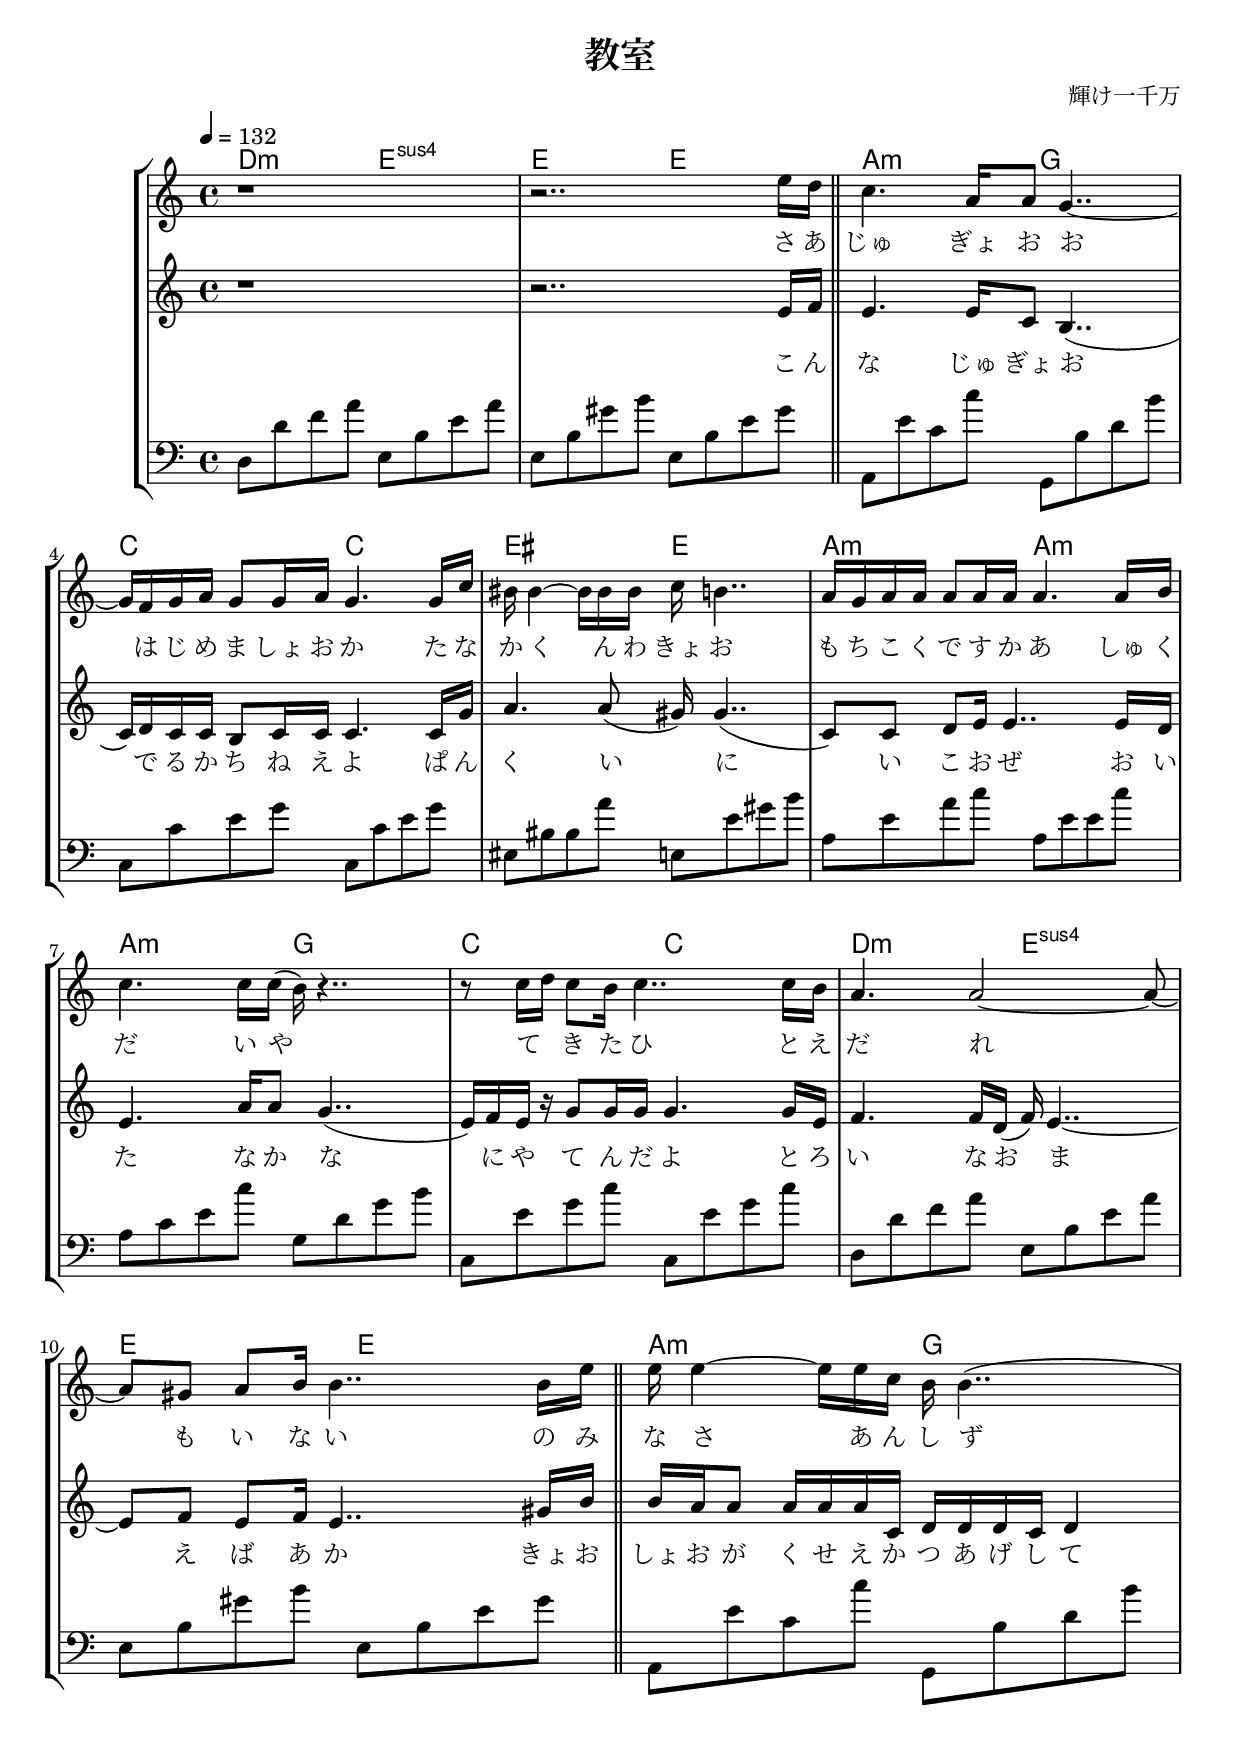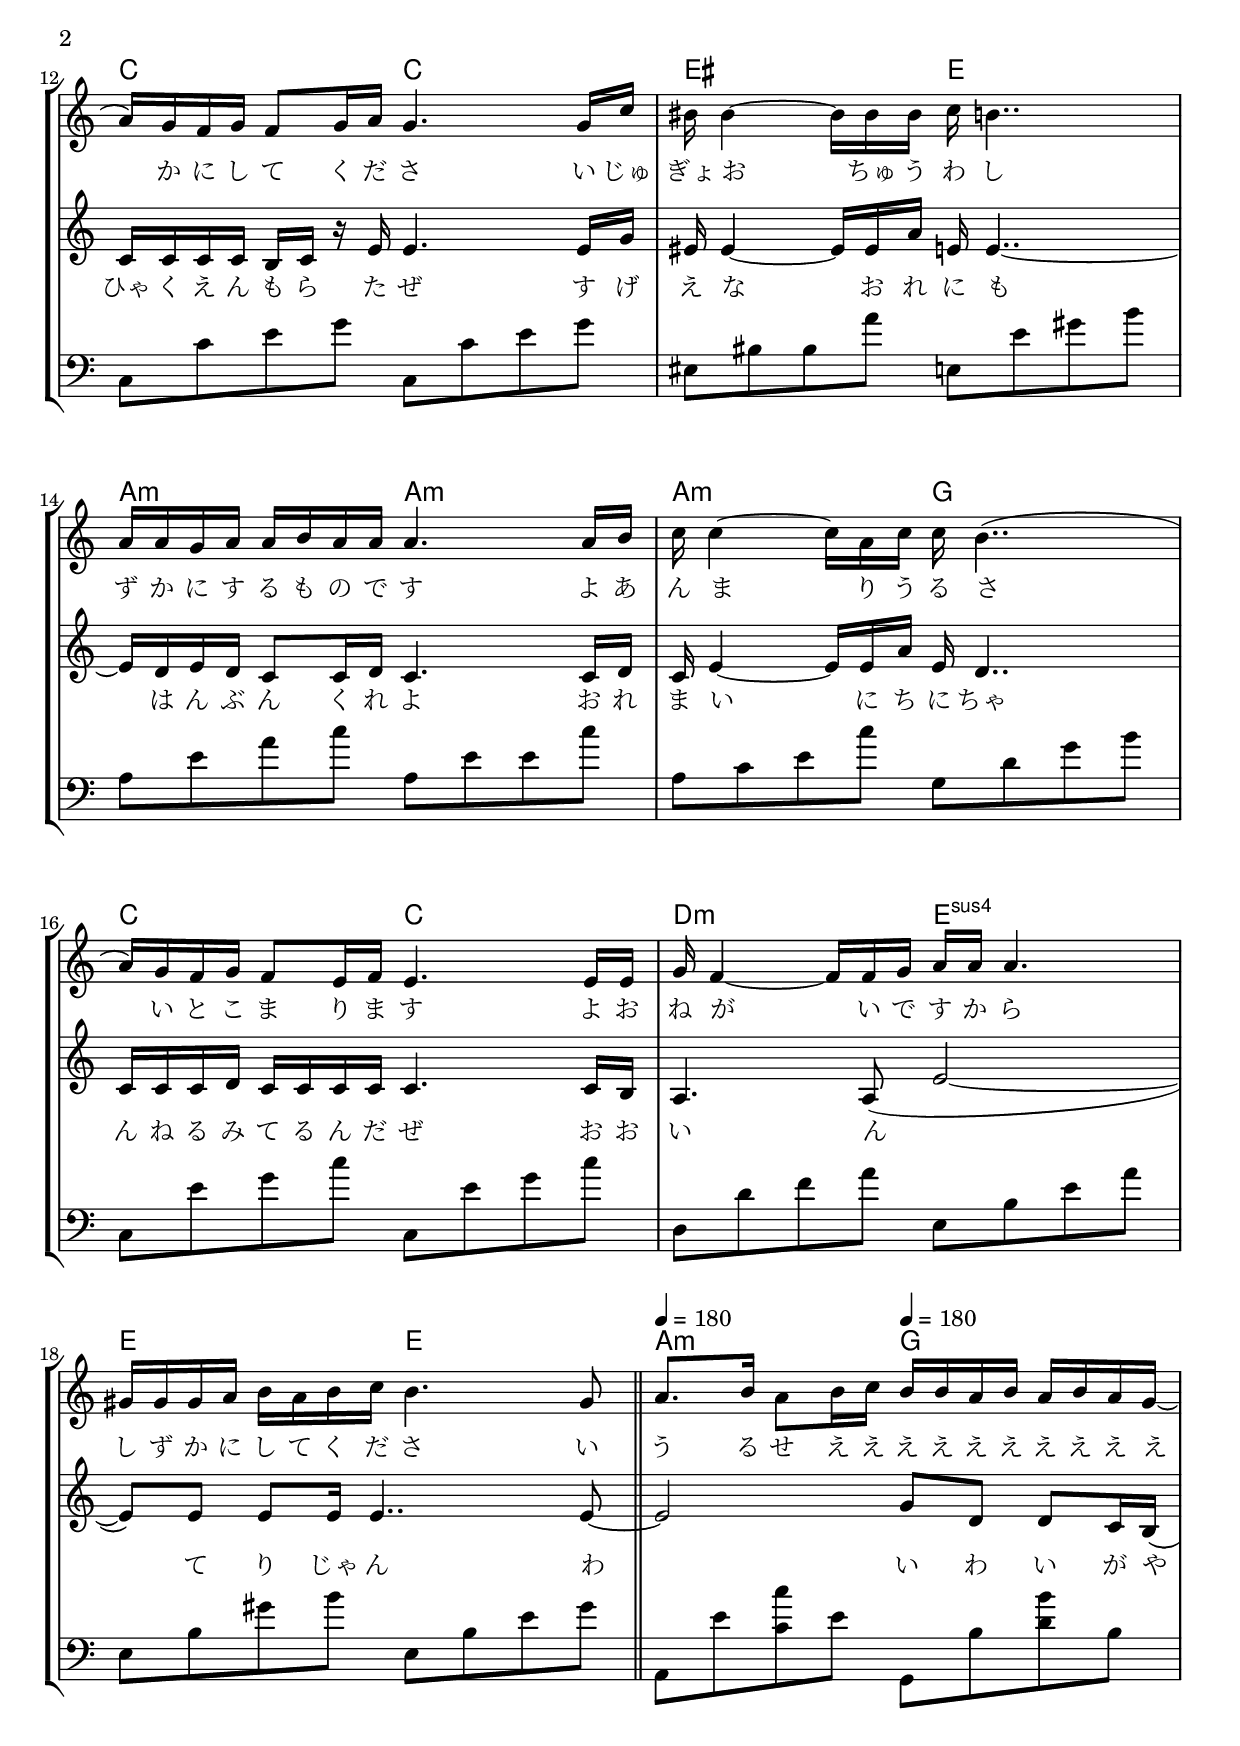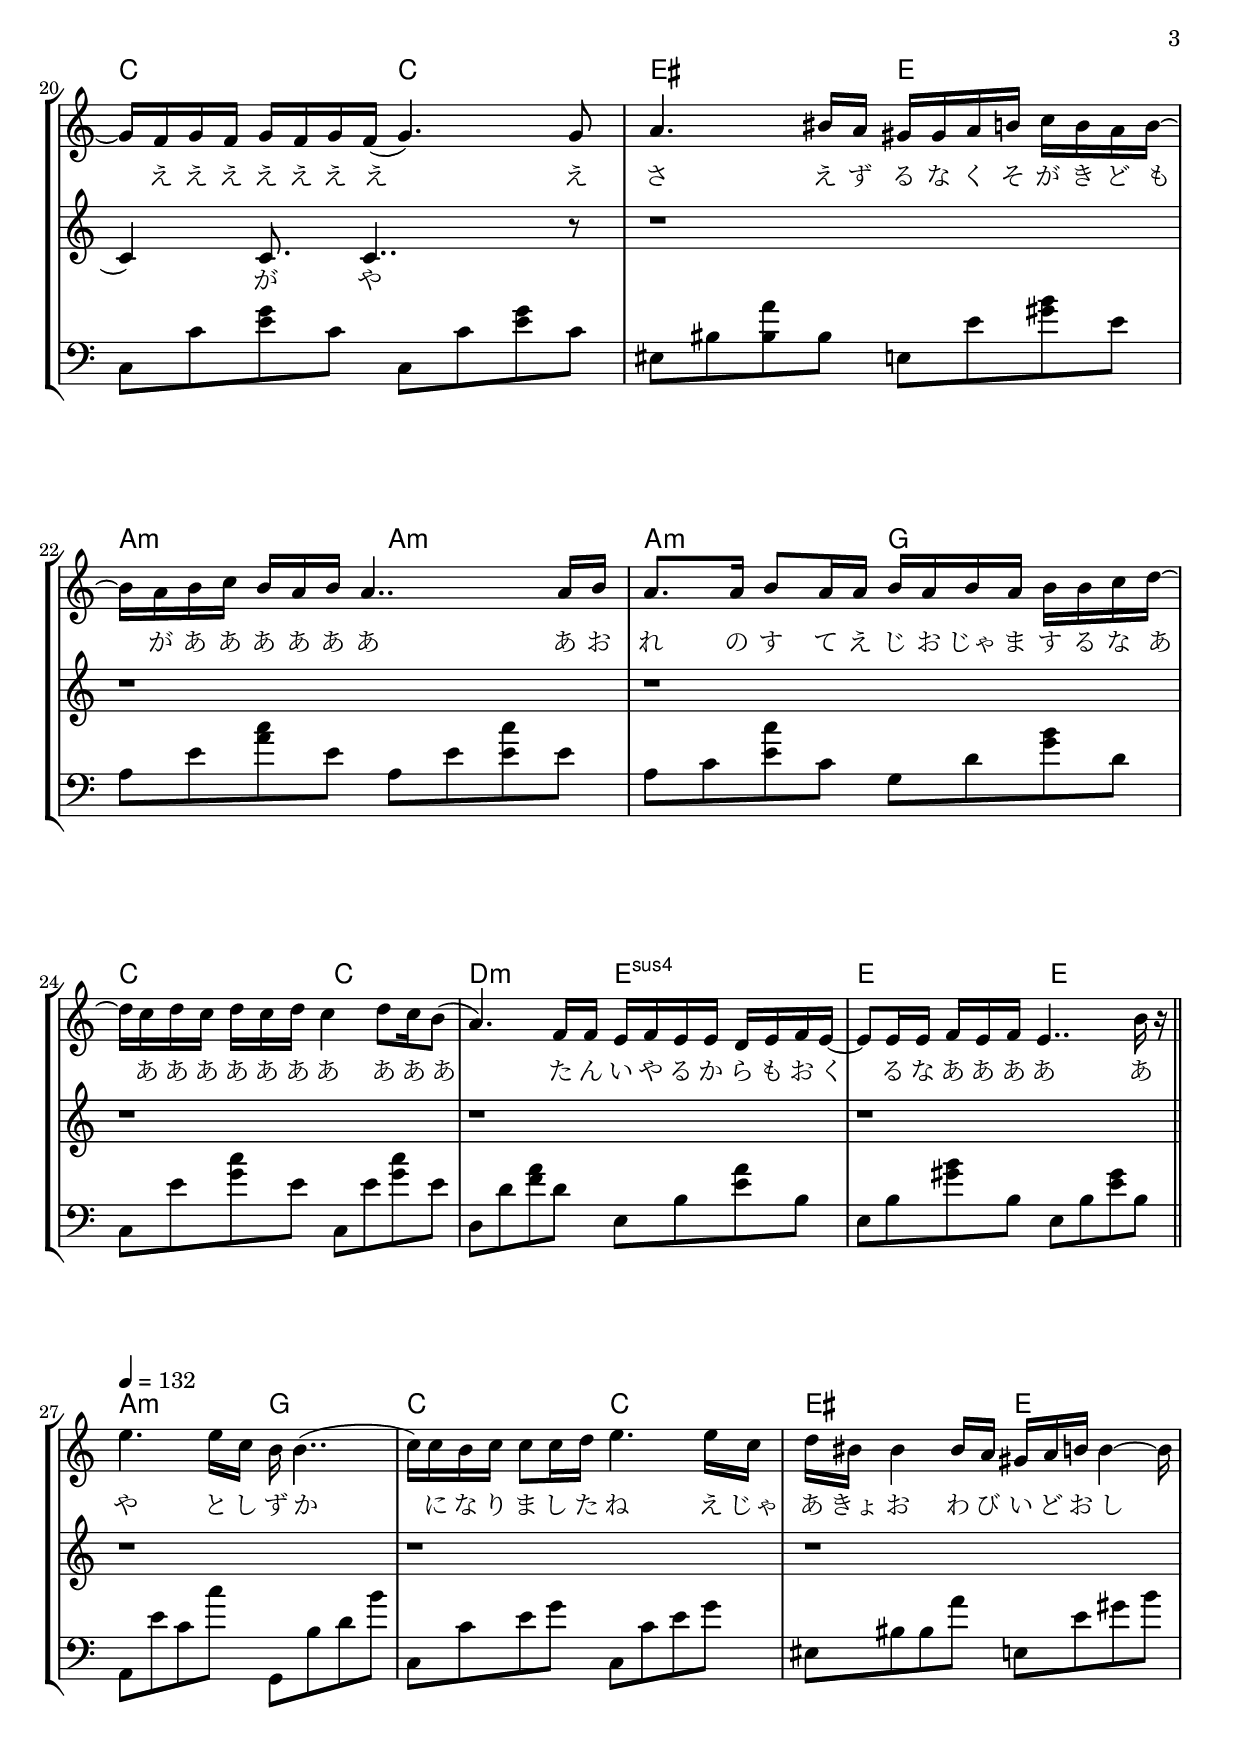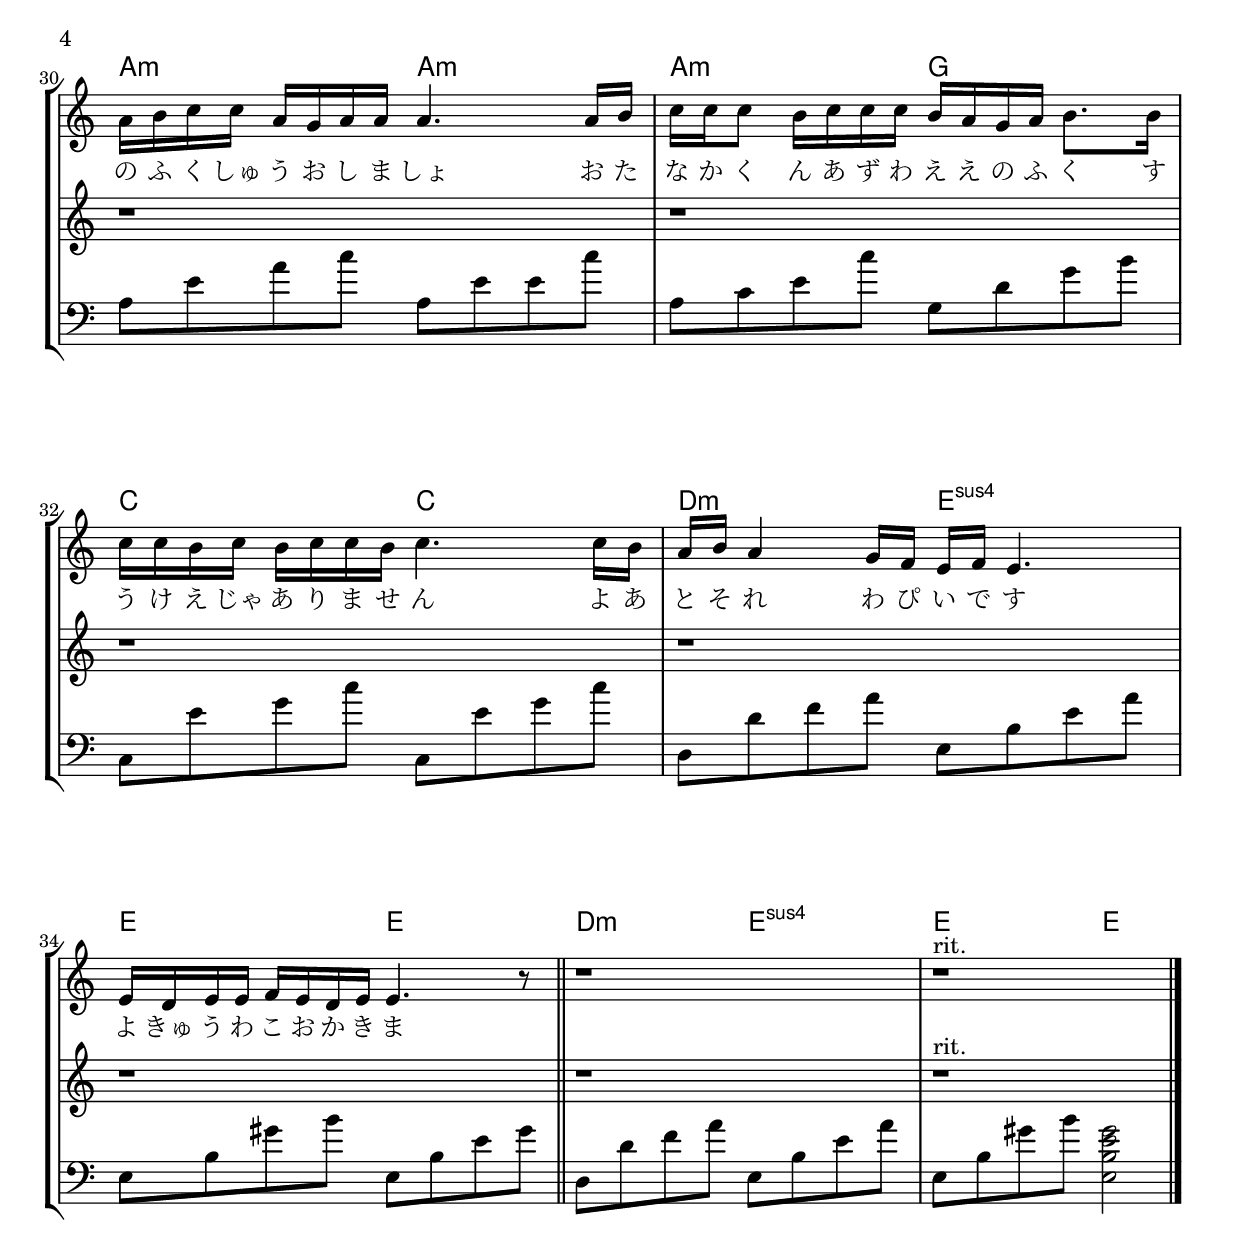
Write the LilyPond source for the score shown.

\version "2.12.1"

\header {
	title = \markup {教室}
	composer = \markup \center-column {輝け一千万}
}

harmony = \chordmode {
	d2:m e:sus4 e e 

	a:m g c c eis e a:m a:m a:m g c c d:m e:sus4 e e 

	a:m g c c eis e a:m a:m a:m g c c d:m e:sus4 e e 

	a:m g c c eis e a:m a:m a:m g c c d:m e:sus4 e e 

	a:m g c c eis e a:m a:m a:m g c c d:m e:sus4 e e 

	d:m e:sus4 e e 
}

melody = {
	\key c \major
	\tempo 4 = 132
	r1 | r2.. 
	\set Staff.midiInstrument = #"mmi0.38"
	e''16  d''16 
	c''4.  a'16  a'8  g'4..~ 
	g'16  f'16  g'16  a'16  g'8  g'16  a'16  g'4.  g'16  c''16 
	bis'16  bis'4~bis'16  bis'16  bis'16  c''16  b'4.. 
	a'16  g'16  a'16  a'16  a'8  a'16  a'16  a'4.  a'16  b'16 
	c''4.  c''16  c''16  (b'16)  r4..~ 
	r8  c''16  d''16  c''8  b'16  c''4..  c''16  b'16 
	a'4.  a'2~a'8~ 
	a'8  gis'8  a'8  b'16  b'4..  	\set Staff.midiInstrument = #"mmi0.38"
	b'16  e''16 
	e''16  e''4~e''16  e''16  c''16  b'16  b'4.. 
	(a'16)  g'16  f'16  g'16  f'8  g'16  a'16  g'4.  g'16  c''16 
	bis'16  bis'4~bis'16  bis'16  bis'16  c''16  b'4.. 
	a'16  a'16  g'16  a'16  a'16  b'16  a'16  a'16  a'4.  a'16  b'16 
	c''16  c''4~c''16  a'16  c''16  c''16  b'4.. 
	(a'16)  g'16  f'16  g'16  f'8  e'16  f'16  e'4.  e'16  e'16 
	g'16  f'4~f'16  f'16  g'16  a'16  a'16  a'4. 
	gis'16  gis'16  gis'16  a'16  b'16  a'16  b'16  c''16  b'4.  	\set Staff.midiInstrument = #"mmi0.52"
	gis'8 
		\tempo 4 = 180
a'8.  b'16  a'8  b'16  c''16  b'16  b'16  a'16  b'16  a'16  b'16  a'16  g'16~ 
	g'16  f'16  g'16  f'16  g'16  f'16  g'16  f'16  (g'4.)  g'8 
	a'4.  bis'16  a'16  gis'16  gis'16  a'16  b'16  c''16  b'16  a'16  b'16~ 
	b'16  a'16  b'16  c''16  b'16  a'16  b'16  a'4..  a'16  b'16 
	a'8.  a'16  b'8  a'16  a'16  b'16  a'16  b'16  a'16  b'16  b'16  c''16  d''16~ 
	d''16  c''16  d''16  c''16  d''16  c''16  d''16  c''4  d''8  c''16  b'8 
	(a'4.)  f'16  f'16  e'16  f'16  e'16  e'16  d'16  e'16  f'16  e'16~ 
	e'8  e'16  e'16  f'16  e'16  f'16  e'4..  	\set Staff.midiInstrument = #"mmi0.38"
	b'16  r16 
		\tempo 4 = 132
e''4.  e''16  c''16  b'16  b'4.. 
	(c''16)  c''16  b'16  c''16  c''8  c''16  d''16  e''4.  e''16  c''16 
	d''16  bis'16  bis'4  bis'16  a'16  gis'16  a'16  b'16  b'4~b'16 
	a'16  b'16  c''16  c''16  a'16  g'16  a'16  a'16  a'4.  a'16  b'16 
	c''16  c''16  c''8  b'16  c''16  c''16  c''16  b'16  a'16  g'16  a'16  b'8.  b'16 
	c''16  c''16  b'16  c''16  b'16  c''16  c''16  b'16  c''4.  c''16  b'16 
	a'16  b'16  a'4  g'16  f'16  e'16  f'16  e'4. 
	e'16  d'16  e'16  e'16  f'16  e'16  d'16  e'16  e'4.  	r8 	r1 | r1^"rit." \bar "|."
}

words = \lyricmode {
	
	さ  あ  じゅ  ぎょ  お  お  は  じ  め  ま  しょ  お  か  た  な  か  く  ん  わ  きょ  お  も  ち  こ  く  で  す  か  あ  しゅ  く  だ  い  や  て  き  た  ひ  と  え  だ  れ  も  い  な  い  の  
	み  な  さ  あ  ん  し  ず  か  に  し  て  く  だ  さ  い  じゅ  ぎょ  お  ちゅ  う  わ  し  ず  か  に  す  る  も  の  で  す  よ  あ  ん  ま  り  う  る  さ  い  と  こ  ま  り  ま  す  よ  お  ね  が  い  で  す  か  ら  し  ず  か  に  し  て  く  だ  さ  い  
	う  る  せ  え  え  え  え  え  え  え  え  え  え  え  え  え  え  え  え  え  え  さ  え  ず  る  な  く  そ  が  き  ど  も  が  あ  あ  あ  あ  あ  あ  あ  お  れ  の  す  て  え  じ  お  じゃ  ま  す  る  な  あ  あ  あ  あ  あ  あ  あ  あ  あ  あ  あ  た  ん  い  や  る  か  ら  も  お  く  る  な  あ  あ  あ  あ  あ  
	や  と  し  ず  か  に  な  り  ま  し  た  ね  え  じゃ  あ  きょ  お  わ  び  い  ど  お  し  の  ふ  く  しゅ  う  お  し  ま  しょ  お  た  な  か  く  ん  あ  ず  わ  え  え  の  ふ  く  す  う  け  え  じゃ  あ  り  ま  せ  ん  よ  あ  と  そ  れ  わ  ぴ  い  で  す  よ  きゅ  う  わ  こ  お  か  き  ま  す  
	
}

secondmelody = {
	\key c \major
	\tempo 4 = 132
	r1 | r2.. 
	\set Staff.midiInstrument = #"mmi0.34"
	e'16  f'16 
	e'4.  e'16  c'8  b4.. 
	(c'16)  d'16  c'16  c'16  b8  c'16  c'16  c'4.  c'16  g'16 
	a'4.  a'8  (gis'16)  gis'4.. 
	(c'8)  c'8  d'8  e'16  e'4..  e'16  d'16 
	e'4.  a'16  a'8  g'4.. 
	(e'16)  f'16  e'16  r16  g'8  g'16  g'16  g'4.  g'16  e'16 
	f'4.  f'16  d'16  (f'16)  e'4..~ 
	e'8  f'8  e'8  f'16  e'4..  	\set Staff.midiInstrument = #"mmi0.34"
	gis'16  b'16 
	b'16  a'16  a'8  a'16  a'16  a'16  c'16  d'16  d'16  d'16  c'16  d'4 
	c'16  c'16  c'16  c'16  b16  c'16  r16  e'16  e'4.  e'16  g'16 
	eis'16  eis'4~eis'16  eis'16  a'16  e'16  e'4..~ 
	e'16  d'16  e'16  d'16  c'8  c'16  d'16  c'4.  c'16  d'16 
	c'16  e'4~e'16  e'16  a'16  e'16  d'4.. 
	c'16  c'16  c'16  d'16  c'16  c'16  c'16  c'16  c'4.  c'16  b16 
	a4.  a8  (e'2~ 
	e'8)  e'8  e'8  e'16  e'4..  	\set Staff.midiInstrument = #"mmi0.34"
	e'8~ 
	e'2  	\tempo 4 = 180
g'8  d'8  d'8  c'16  b16 
	(c'4)  c'8.  c'4..  	r8 r1 r1 r1 r1 r1 r1 	\tempo 4 = 132
	r1 | r1 | r1 | r1 | r1 | r1 | r1 | r1   
	r1 | r1^"rit." \bar "|."
}

secondwords = \lyricmode {
	
	こ  ん  な  じゅ  ぎょ  お  で  る  か  ち  ね  え  よ  ぱ  ん  く  い  に  い  こ  お  ぜ  お  い  た  な  か  な  に  や  て  ん  だ  よ  と  ろ  い  な  お  ま  え  ば  あ  か  
	きょ  お  しょ  お  が  く  せ  え  か  つ  あ  げ  し  て  ひゃ  く  え  ん  も  ら  た  ぜ  す  げ  え  な  お  れ  に  も  は  ん  ぶ  ん  く  れ  よ  お  れ  ま  い  に  ち  に  ちゃ  ん  ね  る  み  て  る  ん  だ  ぜ  お  お  い  ん  て  り  じゃ  ん  
	わ  い  わ  い  が  や  が  や  
	
	
}

tempochange = {
	\tempo 4 = 132
	r1 | r1 \bar "||"
	\tempo 4 = 132
	r1 | r1 | r1 | r1 | r1 | r1 | r1 | r1 \bar "||"
	\tempo 4 = 132
	r1 | r1 | r1 | r1 | r1 | r1 | r1 | r1 \bar "||"
	\tempo 4 = 180
	r1 | r1 | r1 | r1 | r1 | r1 | r1 | r1 \bar "||"
	\tempo 4 = 132
	r1 | r1 | r1 | r1 | r1 | r1 | r1 | r1 \bar "||"
	\tempo 4 = 132
	r1 | \tempo 4 = 99 r2 \tempo 4 = 88 r2 \bar "|."
}

mainacc = {
	\clef bass
	\set Staff.midiInstrument = #"Koto"
	\key c \major
	\tempo 4 = 132
	d8 d'8 f'8 a'8
	e8 b8 e'8 a'8
	e8 b8 gis'8 b'8
	e8 b8 e'8 gis'8
	\bar "||"

	\set Staff.midiInstrument = #"Music box"
	a,8 e'8 c'8 c''8
	g,8 b8 d'8 b'8
	c8 c'8 e'8 g'8
	c8 c'8 e'8 g'8
	eis8 bis8 bis8 a'8
	e8 e'8 gis'8 b'8
	a8 e'8 a'8 c''8
	a8 e'8 e'8 c''8
	a8 c'8 e'8 c''8
	g8 d'8 g'8 b'8
	c8 e'8 g'8 c''8
	c8 e'8 g'8 c''8
	d8 d'8 f'8 a'8
	e8 b8 e'8 a'8
	e8 b8 gis'8 b'8
	e8 b8 e'8 gis'8
	\bar "||"

	\set Staff.midiInstrument = #"Music box"
	a,8 e'8 c'8 c''8
	g,8 b8 d'8 b'8
	c8 c'8 e'8 g'8
	c8 c'8 e'8 g'8
	eis8 bis8 bis8 a'8
	e8 e'8 gis'8 b'8
	a8 e'8 a'8 c''8
	a8 e'8 e'8 c''8
	a8 c'8 e'8 c''8
	g8 d'8 g'8 b'8
	c8 e'8 g'8 c''8
	c8 e'8 g'8 c''8
	d8 d'8 f'8 a'8
	e8 b8 e'8 a'8
	e8 b8 gis'8 b'8
	e8 b8 e'8 gis'8
	\bar "||"

	\set Staff.midiInstrument = #"FX 7 (echoes)"
	\tempo 4 = 180
	a,8 e' <c' c''> e'
	g,8 b <d' b'> b
	c8 c' <e' g'> c'
	c8 c' <e' g'> c'
	eis8 bis <bis a'> bis
	e8 e' <gis' b'> e'
	a8 e' <a' c''> e'
	a8 e' <e' c''> e'
	a8 c' <e' c''> c'
	g8 d' <g' b'> d'
	c8 e' <g' c''> e'
	c8 e' <g' c''> e'
	d8 d' <f' a'> d'
	e8 b <e' a'> b
	e8 b <gis' b'> b
	e8 b <e' gis'> b
	\bar "||"

	\set Staff.midiInstrument = #"Koto"
	\tempo 4 = 132
	a,8 e'8 c'8 c''8
	g,8 b8 d'8 b'8
	c8 c'8 e'8 g'8
	c8 c'8 e'8 g'8
	eis8 bis8 bis8 a'8
	e8 e'8 gis'8 b'8
	a8 e'8 a'8 c''8
	a8 e'8 e'8 c''8
	a8 c'8 e'8 c''8
	g8 d'8 g'8 b'8
	c8 e'8 g'8 c''8
	c8 e'8 g'8 c''8
	d8 d'8 f'8 a'8
	e8 b8 e'8 a'8
	e8 b8 gis'8 b'8
	e8 b8 e'8 gis'8
	\bar "||"

	\set Staff.midiInstrument = #"Koto"
	d8 d'8 f'8 a'8
	e8 b8 e'8 a'8
	e8 b8 gis'8 b'8
	<e b e' gis'>2
	\bar "|."
}

subacc = {
	\clef bass
	\set Staff.midiInstrument = #"FX 4 (atmosphere)"
	\key c \major
	\tempo 4 = 132
	r8 d8 <d' f' a'>4
	e64~ <e~ b~> <e~ b~ e'~> <e b e' a'>~ <e b e' a'>4..
	r8 e8 <b gis' b'>4
	e64~ <e~ b~> <e~ b~ e'~> <e b e' gis'>~ <e b e' gis'>4..
	\bar "||"

	\set Staff.midiInstrument = #"Clav"
	r8 a,8 <e' c' c''>4
	g,64~ <g,~ b~> <g,~ b~ d'~> <g, b d' b'>~ <g, b d' b'>4..
	r8 c8 <c' e' g'>4
	c64~ <c~ c'~> <c~ c'~ e'~> <c c' e' g'>~ <c c' e' g'>4..
	r8 eis8 <bis bis a'>4
	e64~ <e~ e'~> <e~ e'~ gis'~> <e e' gis' b'>~ <e e' gis' b'>4..
	r8 a8 <e' a' c''>4
	a64~ <a~ e'~> <a~ e'~ e'~> <a e' e' c''>~ <a e' e' c''>4..
	r8 a8 <c' e' c''>4
	g64~ <g~ d'~> <g~ d'~ g'~> <g d' g' b'>~ <g d' g' b'>4..
	r8 c8 <e' g' c''>4
	c64~ <c~ e'~> <c~ e'~ g'~> <c e' g' c''>~ <c e' g' c''>4..
	r8 d8 <d' f' a'>4
	e64~ <e~ b~> <e~ b~ e'~> <e b e' a'>~ <e b e' a'>4..
	r8 e8 <b gis' b'>4
	e64~ <e~ b~> <e~ b~ e'~> <e b e' gis'>~ <e b e' gis'>4..
	\bar "||"

	\set Staff.midiInstrument = #"Clav"
	r8 a,8 <e' c' c''>4
	g,64~ <g,~ b~> <g,~ b~ d'~> <g, b d' b'>~ <g, b d' b'>4..
	r8 c8 <c' e' g'>4
	c64~ <c~ c'~> <c~ c'~ e'~> <c c' e' g'>~ <c c' e' g'>4..
	r8 eis8 <bis bis a'>4
	e64~ <e~ e'~> <e~ e'~ gis'~> <e e' gis' b'>~ <e e' gis' b'>4..
	r8 a8 <e' a' c''>4
	a64~ <a~ e'~> <a~ e'~ e'~> <a e' e' c''>~ <a e' e' c''>4..
	r8 a8 <c' e' c''>4
	g64~ <g~ d'~> <g~ d'~ g'~> <g d' g' b'>~ <g d' g' b'>4..
	r8 c8 <e' g' c''>4
	c64~ <c~ e'~> <c~ e'~ g'~> <c e' g' c''>~ <c e' g' c''>4..
	r8 d8 <d' f' a'>4
	e64~ <e~ b~> <e~ b~ e'~> <e b e' a'>~ <e b e' a'>4..
	r8 e8 <b gis' b'>4
	e64~ <e~ b~> <e~ b~ e'~> <e b e' gis'>~ <e b e' gis'>4..
	\bar "||"

	\set Staff.midiInstrument = #"Electric Piano 1"
	\tempo 4 = 180
	r8 a,8 <e' c' c''>4
	g,64~ <g,~ b~> <g,~ b~ d'~> <g, b d' b'>~ <g, b d' b'>4..
	r8 c8 <c' e' g'>4
	c64~ <c~ c'~> <c~ c'~ e'~> <c c' e' g'>~ <c c' e' g'>4..
	r8 eis8 <bis bis a'>4
	e64~ <e~ e'~> <e~ e'~ gis'~> <e e' gis' b'>~ <e e' gis' b'>4..
	r8 a8 <e' a' c''>4
	a64~ <a~ e'~> <a~ e'~ e'~> <a e' e' c''>~ <a e' e' c''>4..
	r8 a8 <c' e' c''>4
	g64~ <g~ d'~> <g~ d'~ g'~> <g d' g' b'>~ <g d' g' b'>4..
	r8 c8 <e' g' c''>4
	c64~ <c~ e'~> <c~ e'~ g'~> <c e' g' c''>~ <c e' g' c''>4..
	r8 d8 <d' f' a'>4
	e64~ <e~ b~> <e~ b~ e'~> <e b e' a'>~ <e b e' a'>4..
	r8 e8 <b gis' b'>4
	e64~ <e~ b~> <e~ b~ e'~> <e b e' gis'>~ <e b e' gis'>4..
	\bar "||"

	\set Staff.midiInstrument = #"Clav"
	\tempo 4 = 132
	r8 a,8 <e' c' c''>4
	g,64~ <g,~ b~> <g,~ b~ d'~> <g, b d' b'>~ <g, b d' b'>4..
	r8 c8 <c' e' g'>4
	c64~ <c~ c'~> <c~ c'~ e'~> <c c' e' g'>~ <c c' e' g'>4..
	r8 eis8 <bis bis a'>4
	e64~ <e~ e'~> <e~ e'~ gis'~> <e e' gis' b'>~ <e e' gis' b'>4..
	r8 a8 <e' a' c''>4
	a64~ <a~ e'~> <a~ e'~ e'~> <a e' e' c''>~ <a e' e' c''>4..
	r8 a8 <c' e' c''>4
	g64~ <g~ d'~> <g~ d'~ g'~> <g d' g' b'>~ <g d' g' b'>4..
	r8 c8 <e' g' c''>4
	c64~ <c~ e'~> <c~ e'~ g'~> <c e' g' c''>~ <c e' g' c''>4..
	r8 d8 <d' f' a'>4
	e64~ <e~ b~> <e~ b~ e'~> <e b e' a'>~ <e b e' a'>4..
	r8 e8 <b gis' b'>4
	e64~ <e~ b~> <e~ b~ e'~> <e b e' gis'>~ <e b e' gis'>4..
	\bar "||"

	\set Staff.midiInstrument = #"FX 4 (atmosphere)"
	r8 d8 <d' f' a'>4
	e64~ <e~ b~> <e~ b~ e'~> <e b e' a'>~ <e b e' a'>4..
	r8 e8 <b gis' b'>4
	e64~ <e~ b~> <e~ b~ e'~> <e b e' gis'>~ <e b e' gis'>4..
	\bar "|."
}

percA = {
	\drummode {
	r8 cymr16 cymr16 cymr8 cymr16 cymr16 cymr8 cymr16 cymr16 cymr8 cymr8  |cymr8 cymr16 cymr16 cymr8 cymr16 cymr16 cymr8 cymr16 cymr16 cymr8 cymr8  \bar "||"
	r8 cymr16 cymr16 cymr8 cymr16 cymr16 cymr8 cymr16 cymr16 cymr8 cymr8  |cymr8 cymr16 cymr16 cymr8 cymr16 cymr16 cymr8 cymr16 cymr16 cymr8 cymr8  |cymr8 cymr16 cymr16 cymr8 cymr16 cymr16 cymr8 cymr16 cymr16 cymr8 cymr16 cymr16  |cymr8 cymr16 cymr16 cymr8 cymr16 cymr16 cymr8 cymr16 cymr16 cymr8 cymr8  |r8 cymr16 cymr16 cymr8 cymr16 cymr16 cymr8 cymr16 cymr16 cymr8 cymr8  |cymr8 cymr16 cymr16 cymr8 cymr16 cymr16 cymr8 cymr16 cymr16 cymr8 cymr8  |cymr8 cymr16 cymr16 cymr8 cymr16 cymr16 cymr8 cymr16 cymr16 cymr8 cymr16 cymr16  |cymr8 cymr16 cymr16 cymr8 cymr16 cymr16 cymr8 cymr16 cymr16 cymr8 cymr8  \bar "||"
	r8 cymr16 cymr16 cymr8 cymr16 cymr16 cymr8 cymr16 cymr16 cymr8 cymr8  |cymr8 cymr16 cymr16 cymr8 cymr16 cymr16 cymr8 cymr16 cymr16 cymr8 cymr8  |cymr8 cymr16 cymr16 cymr8 cymr16 cymr16 cymr8 cymr16 cymr16 cymr8 cymr16 cymr16  |cymr8 cymr16 cymr16 cymr8 cymr16 cymr16 cymr8 cymr16 cymr16 cymr8 cymr8  |r8 cymr16 cymr16 cymr8 cymr16 cymr16 cymr8 cymr16 cymr16 cymr8 cymr8  |cymr8 cymr16 cymr16 cymr8 cymr16 cymr16 cymr8 cymr16 cymr16 cymr8 cymr8  |cymr8 cymr16 cymr16 cymr8 cymr16 cymr16 cymr8 cymr16 cymr16 cymr8 cymr16 cymr16  |cymr8 cymr16 cymr16 cymr8 cymr16 cymr16 cymr8 cymr16 cymr16 cymr8 cymr8  \bar "||"
	r4 hh4 hh4 hh4  |hh4 hh4 hh4 hh4  |hh4 hh4 hh4 hh4  |hh4 hh4 hh4 hh4  |r4 hh4 hh4 hh4  |hh4 hh4 hh4 hh4  |hh4 hh4 hh4 hh4  |hh4 hh4 hh4 hh4  \bar "||"
	r8 cymr16 cymr16 cymr8 cymr16 cymr16 cymr8 cymr16 cymr16 cymr8 cymr8  |cymr8 cymr16 cymr16 cymr8 cymr16 cymr16 cymr8 cymr16 cymr16 cymr8 cymr8  |cymr8 cymr16 cymr16 cymr8 cymr16 cymr16 cymr8 cymr16 cymr16 cymr8 cymr16 cymr16  |cymr8 cymr16 cymr16 cymr8 cymr16 cymr16 cymr8 cymr16 cymr16 cymr8 cymr8  |r8 cymr16 cymr16 cymr8 cymr16 cymr16 cymr8 cymr16 cymr16 cymr8 cymr8  |cymr8 cymr16 cymr16 cymr8 cymr16 cymr16 cymr8 cymr16 cymr16 cymr8 cymr8  |cymr8 cymr16 cymr16 cymr8 cymr16 cymr16 cymr8 cymr16 cymr16 cymr8 cymr16 cymr16  |cymr8 cymr16 cymr16 cymr8 cymr16 cymr16 cymr8 cymr16 cymr16 cymr8 cymr8  \bar "||"
	r8 cymr16 cymr16 cymr8 cymr16 cymr16 cymr8 cymr16 cymr16 cymr8 cymr8  |cymr8 cymr16 cymr16 cymr8 cymr16 cymr16 cymr8 cymr16 cymr16 cymr8 cymr8  \bar "|."
	}
}

percB = {
	\drummode {
	r4 sn2 sn4  |r4 sn2 sn8 sn16 sn16  \bar "||"
	r4 sn2 sn4  |r4 sn8 sn4. sn4  |r4 sn2 sn4  |r4 sn8 sn4. sn4  |r4 sn2 sn4  |r4 sn8 sn4. sn4  |r4 sn2 sn4  |r4 sn2 sn8 sn16 sn16  \bar "||"
	r4 sn2 sn4  |r4 sn8 sn4. sn4  |r4 sn2 sn4  |r4 sn8 sn4. sn4  |r4 sn2 sn4  |r4 sn8 sn4. sn4  |r4 sn2 sn4  |r4 sn2 sn8 sn16 sn16  \bar "||"
	r8 hhp4 hhp4 hhp4 hhp8  |r8 hhp4 hhp4 hhp4 hhp8  |r8 hhp4 hhp4 hhp4 hhp8  |r8 hhp4 hhp4 hhp4 hhp8  |r8 hhp4 hhp4 hhp4 hhp8  |r8 hhp4 hhp4 hhp4 hhp8  |r8 hhp4 hhp4 hhp4 hhp8  |r8 hhp4 hhp2 r8  \bar "||"
	r4 sn2 sn4  |r4 sn8 sn4. sn4  |r4 sn2 sn4  |r4 sn8 sn4. sn4  |r4 sn2 sn4  |r4 sn8 sn4. sn4  |r4 sn2 sn4  |r4 sn2 sn8 sn16 sn16  \bar "||"
	r4 sn2 sn4  |r4 sn2 sn8 sn16 sn16  \bar "|."
	}
}

percC = {
	\drummode {
	bd8. bd16 bd8. bd16 bd8. bd16 bd8. bd16  |bd8. bd16 bd8. bd16 bd8. bd16 bd8. bd16  \bar "||"
	bd8. bd16 bd8. bd16 bd8. bd16 bd8. bd16  |bd8. bd16 bd8. bd16 bd8. bd16 bd4  |bd8. bd16 bd8. bd16 bd8. bd16 bd8. bd16  |bd8. bd16 bd8. bd16 bd8. bd16 bd4  |bd8. bd16 bd8. bd16 bd8. bd16 bd8. bd16  |bd8. bd16 bd8. bd16 bd8. bd16 bd4  |bd8. bd16 bd8. bd16 bd8. bd16 bd8. bd16  |bd8. bd16 bd8. bd16 bd8. bd16 bd8. bd16  \bar "||"
	bd8. bd16 bd8. bd16 bd8. bd16 bd8. bd16  |bd8. bd16 bd8. bd16 bd8. bd16 bd4  |bd8. bd16 bd8. bd16 bd8. bd16 bd8. bd16  |bd8. bd16 bd8. bd16 bd8. bd16 bd4  |bd8. bd16 bd8. bd16 bd8. bd16 bd8. bd16  |bd8. bd16 bd8. bd16 bd8. bd16 bd4  |bd8. bd16 bd8. bd16 bd8. bd16 bd8. bd16  |bd8. bd16 bd8. bd16 bd8. bd16 bd8. bd16  \bar "||"
	r4 sn2 sn4  |r4 sn2 sn8. sn16  |r4 sn2 sn4  |r4 sn2 sn8. sn16  |r4 sn2 sn4  |r4 sn2 sn8. sn16  |r4 sn2 sn4  |r4 sn4 r16 sn16 sn8. sn16 sn16 sn16  \bar "||"
	bd8. bd16 bd8. bd16 bd8. bd16 bd8. bd16  |bd8. bd16 bd8. bd16 bd8. bd16 bd4  |bd8. bd16 bd8. bd16 bd8. bd16 bd8. bd16  |bd8. bd16 bd8. bd16 bd8. bd16 bd4  |bd8. bd16 bd8. bd16 bd8. bd16 bd8. bd16  |bd8. bd16 bd8. bd16 bd8. bd16 bd4  |bd8. bd16 bd8. bd16 bd8. bd16 bd8. bd16  |bd8. bd16 bd8. bd16 bd8. bd16 bd8. bd16  \bar "||"
	bd8. bd16 bd8. bd16 bd8. bd16 bd8. bd16  |bd8. bd16 bd8. bd16 bd8. bd16 bd8. bd16  \bar "|."
	}
}

percD = {
	\drummode {
	r1  |r4. tommh2 r8  \bar "||"
	r1  |r2 r16 tommh4. r16  |r1  |r2 r16 tommh4. r16  |r1  |r2 r16 tommh4. r16  |r1  |r4. tommh2 r8  \bar "||"
	r1  |r2 r16 tommh4. r16  |r1  |r2 r16 tommh4. r16  |r1  |r2 r16 tommh4. r16  |r1  |r4. tommh2 r8  \bar "||"
	bd2 bd8 bd16 bd4 r16  |bd2 bd8 bd16 bd4 r16  |bd2 bd8 bd16 bd4 r16  |bd2 bd8 bd16 bd4 r16  |bd2 bd8 bd16 bd4 r16  |bd2 bd8 bd16 bd4 r16  |bd2 bd8 bd16 bd4 r16  |bd4. bd8 bd4 bd4  \bar "||"
	r1  |r2 r16 tommh4. r16  |r1  |r2 r16 tommh4. r16  |r1  |r2 r16 tommh4. r16  |r1  |r4. tommh2 r8  \bar "||"
	r1  |r4. tommh2 r8  \bar "|."
	}
}

percE = {
	\drummode {
	r1  |r2 r16 toml4. r16  \bar "||"
	r1  |r2. r8 toml8  |r1  |r2. r8 toml8  |r1  |r2. r8 toml8  |r1  |r2 r16 toml4. r16  \bar "||"
	r1  |r2. r8 toml8  |r1  |r2. r8 toml8  |r1  |r2. r8 toml8  |r1  |r2 r16 toml4. r16  \bar "||"
	cymc1  |r1 |r1 |r1 |cymc1  |r1 |r1 |r1 \bar "||"
	r1  |r2. r8 toml8  |r1  |r2. r8 toml8  |r1  |r2. r8 toml8  |r1  |r2 r16 toml4. r16  \bar "||"
	r1  |r2 r16 toml4. r16  \bar "|."
	}
}

percF = {
	\drummode {
	cymc1  |r1 \bar "||"
	cymc1  |r1 |r1 |r1 |cymc1  |r1 |r1 |r1 \bar "||"
	cymc1  |r1 |r1 |r1 |cymc1  |r1 |r1 |r1 \bar "||"
	r1 | r1 | r1 | r1 | r1 | r1 | r1 | r1 \bar "||"
	cymc1  |r1 |r1 |r1 |cymc1  |r1 |r1 |r1 \bar "||"
	cymc1  |r1 \bar "|."
	}
}

\score {
	<<
		\new StaffGroup <<
			\new ChordNames {\harmony}
			\new Voice = "melody" {\melody}
			\new Lyrics \lyricsto "melody" \words
			\new Voice = "secondmelody" {\secondmelody}
			\new Lyrics \lyricsto "secondmelody" \secondwords
			\new Staff = "mainacc" {\mainacc}
		>>
	>>
	\layout { }
}
